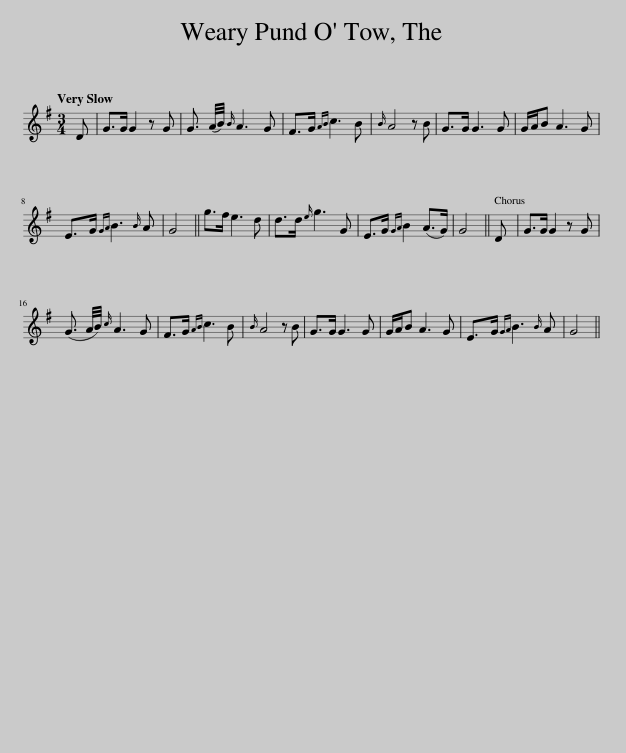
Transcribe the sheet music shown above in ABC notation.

X:1
L:1/8
Q:1/4=120
M:3/4
I:linebreak $
K:G
V:1 treble
V:1
 D | G>G G2 z G | G3/2 (A/4B/4){B} A3 G | F>G{AB} c3 B |{B} A4 z B | %5
 G>G G3 G | G/A/B A3 G |$ E>G{GA} B3{B} A | G4 || g>f e3 d | %10
 d>d{e} g3 G | E>G{GA} B2 (A>G) | G4 || D | G>G G2 z G |$ %15
 (G3/2 A/4B/4){c} A3 G | F>G{AB} c3 B |{B} A4 z B | G>G G3 G | G/A/B A3 G | %20
 E>G{GA} B3{B} A | G4 || %22
